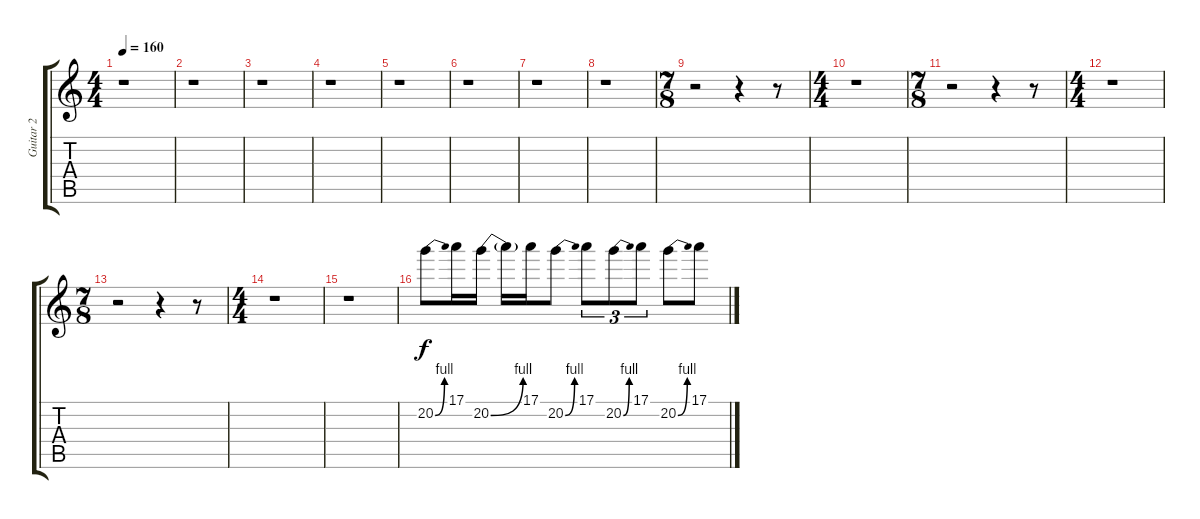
\track ("Guitar 2" "Guitar 2") {instrument distortionguitar}
\staff {score tabs}
\tuning (E4 B3 G3 D3 A2 E2) {hide}
\ts (4 4)
\tempo 160
\clef g2
\ks c
r.1{dy f} |
r.1 |
r.1 |
r.1 |
r.1 |
r.1 |
r.1 |
r.1 |
\ts (7 8)
r.2 r.4 r.8 |
\ts (4 4)
r.1 |
\ts (7 8)
r.2 r.4 r.8 |
\ts (4 4)
r.1 |
\ts (7 8)
r.2 r.4 r.8 |
\ts (4 4)
r.1 |
r.1 |
20.2{be (bend 0 0 60 4)}.8 17.1.16 20.2{be (bend 0 0 60 4)}.16 20.2{t}.16 17.1.16 20.2{be (bend 0 0 60 4)}.8 17.1.8{tu (3 2)} 20.2{be (bend 0 0 60 4)}.8{tu (3 2)} 17.1.8{tu (3 2)} 20.2{be (bend 0 0 60 4)}.8 17.1.8
